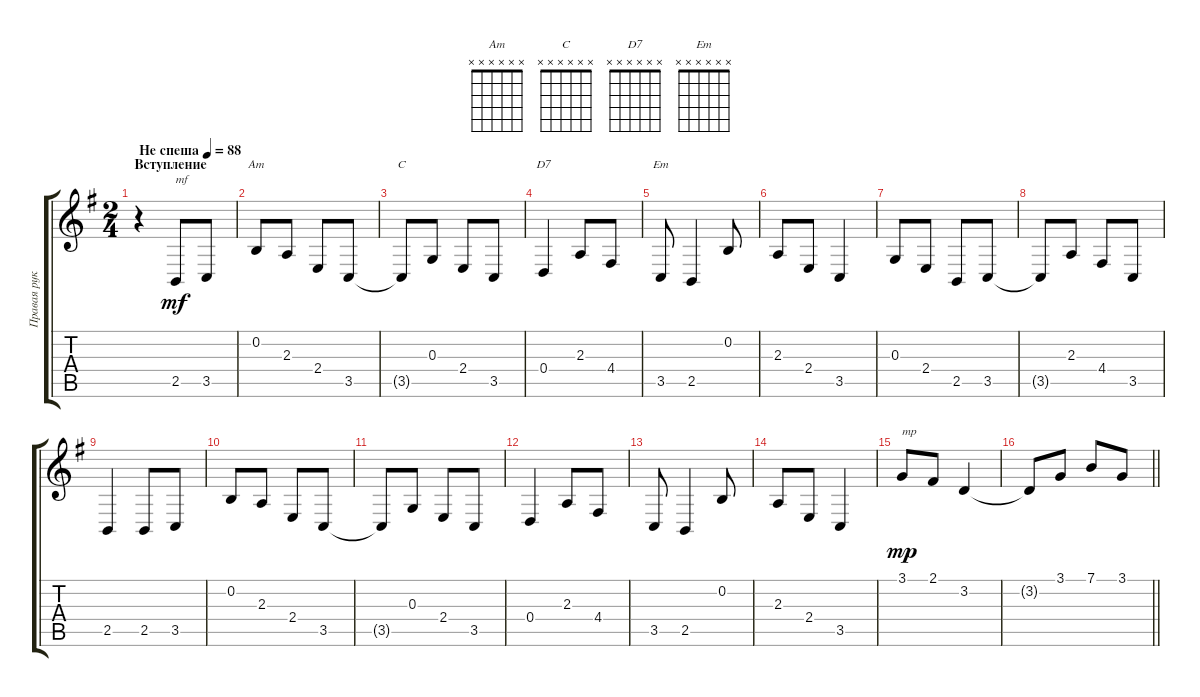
\track ("Правая рука" "Правая рук") {instrument acousticgrandpiano}
\staff {score tabs}
\tuning (E4 B3 G3 D3 A2 E2) {hide}
\chord ("Am" x x x x x x)
\chord ("C" x x x x x x)
\chord ("D7" x x x x x x)
\chord ("Em" x x x x x x)
\ts (2 4)
\section ("" "Вступление")
\tempo (88 "Не спеша")
\clef g2
\ks g
r.4{dy mf instrument acousticgrandpiano} 2.5.8{txt "mf"} 3.5.8 |
0.2.8{ch "Am"} 2.3.8 2.4.8 3.5.8 |
3.5{t}.8{ch "C"} 0.3.8 2.4.8 3.5.8 |
0.4.4{ch "D7"} 2.3.8 4.4.8 |
3.5.8{ch "Em"} 2.5.4 0.2.8 |
2.3.8 2.4.8 3.5.4 |
0.3.8 2.4.8 2.5.8 3.5.8 |
3.5{t}.8 2.3.8 4.4.8 3.5.8 |
2.5.4 2.5.8 3.5.8 |
0.2.8 2.3.8 2.4.8 3.5.8 |
3.5{t}.8 0.3.8 2.4.8 3.5.8 |
0.4.4 2.3.8 4.4.8 |
3.5.8 2.5.4 0.2.8 |
2.3.8 2.4.8 3.5.4 |
3.1.8{txt "mp" dy mp} 2.1.8 3.2.4 |
\barLineRight lightlight
3.2{t}.8 3.1.8 7.1.8 3.1.8
